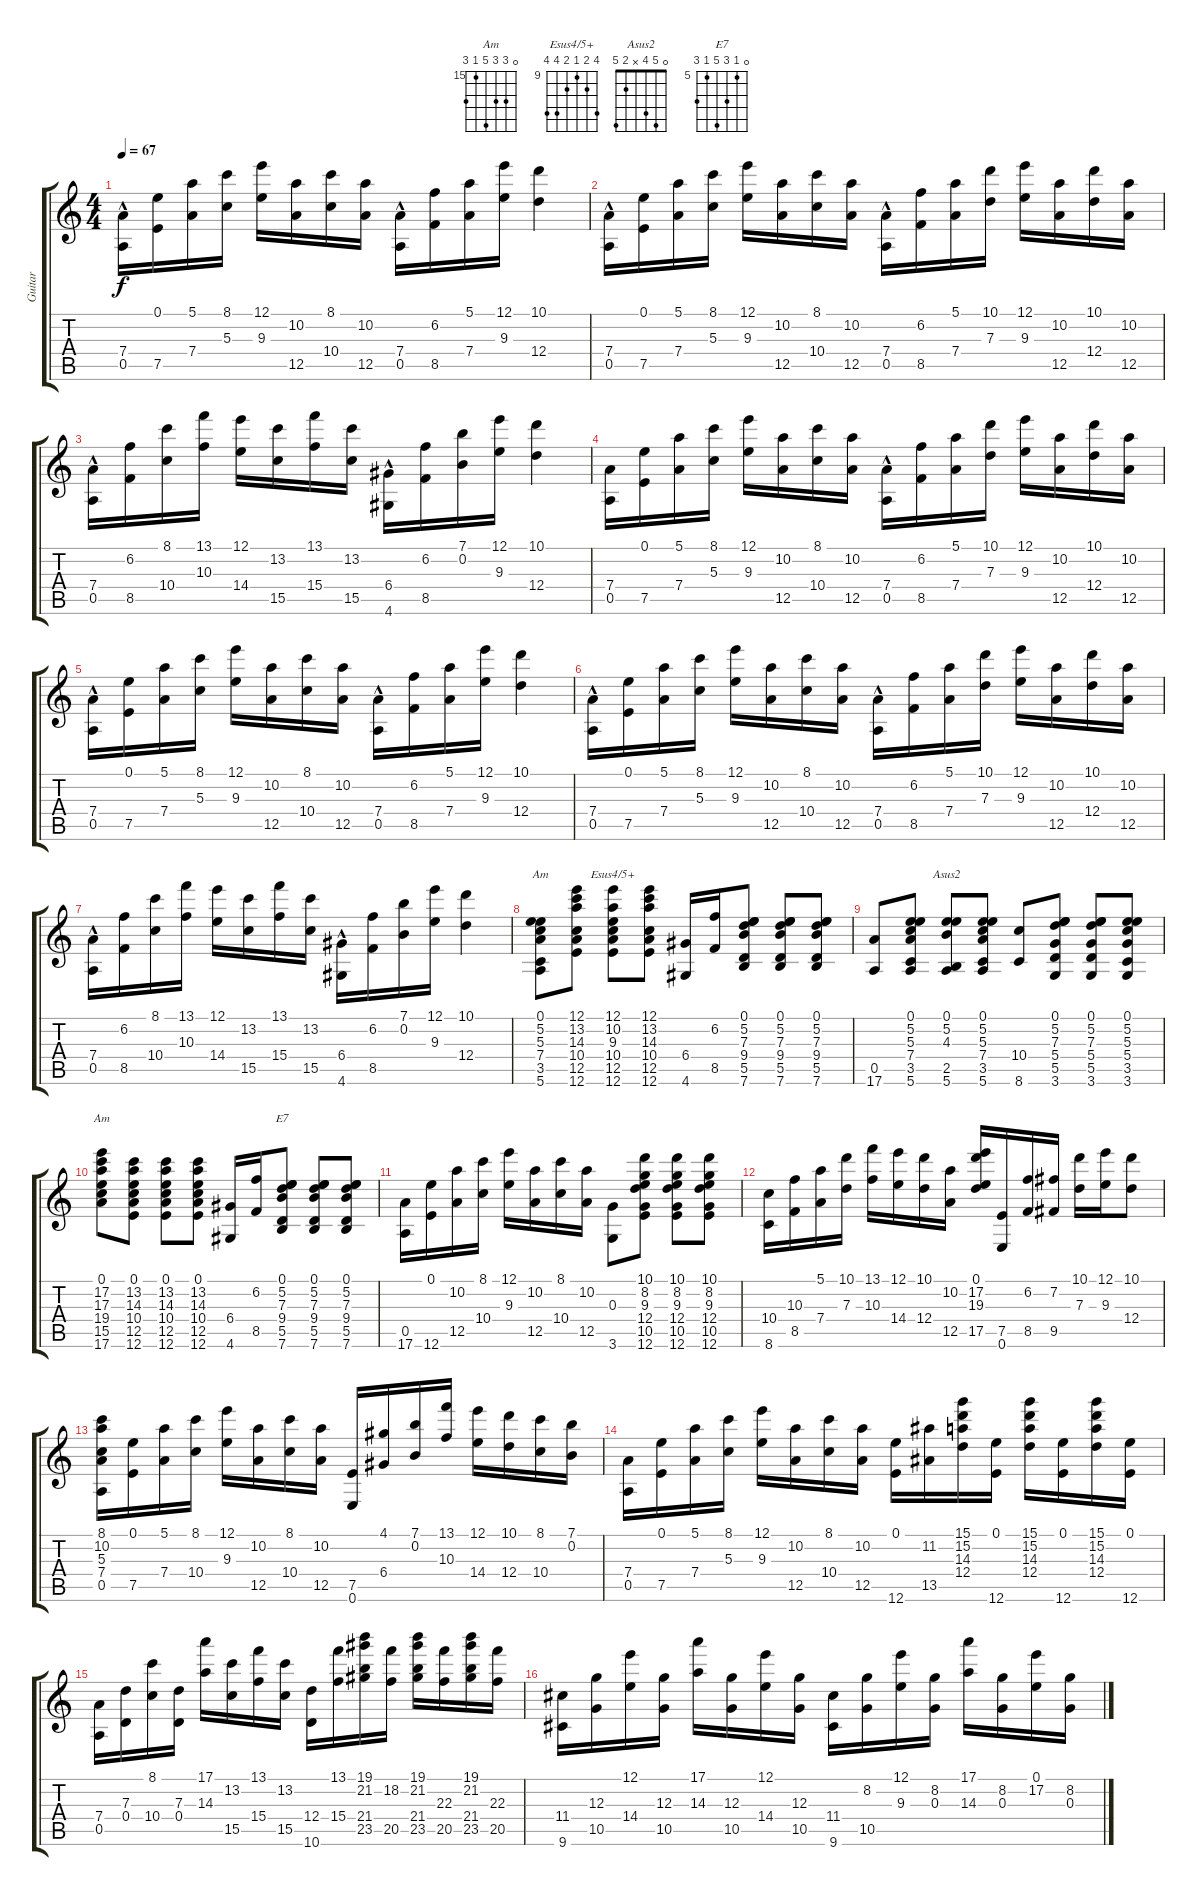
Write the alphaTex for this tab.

\track ("Guitar" "Guitar") {instrument acousticguitarnylon}
\staff {score tabs}
\tuning (E4 B3 G3 D3 A2 E2) {hide}
\chord ("Am" 0 5 5 7 3 5) {firstfret 3}
\chord ("Esus4/5+" 12 10 9 10 12 12) {firstfret 9}
\chord ("Asus2" 0 5 4 x 2 5)
\chord ("Am" 0 17 17 19 15 17) {firstfret 15}
\chord ("E7" 0 5 7 9 5 7) {firstfret 5}
\ts (4 4)
\tempo 67
\clef g2
\ks c
(7.4 0.5{hac}).16{dy f} (0.1 7.5).16 (5.1 7.4).16 (8.1 5.3).16 (12.1 9.3).16 (10.2 12.5).16 (8.1 10.4).16 (10.2 12.5).16 (7.4 0.5{hac}).16 (6.2 8.5).16 (5.1 7.4).16 (12.1 9.3).16 (10.1 12.4).4 |
(7.4 0.5{hac}).16 (0.1 7.5).16 (5.1 7.4).16 (8.1 5.3).16 (12.1 9.3).16 (10.2 12.5).16 (8.1 10.4).16 (10.2 12.5).16 (7.4 0.5{hac}).16 (6.2 8.5).16 (5.1 7.4).16 (10.1 7.3).16 (12.1 9.3).16 (10.2 12.5).16 (10.1 12.4).16 (10.2 12.5).16 |
(7.4{hac} 0.5{hac}).16 (6.2 8.5).16 (8.1 10.4).16 (13.1 10.3).16 (12.1 14.4).16 (13.2 15.5).16 (13.1 15.4).16 (13.2 15.5).16 (6.4{hac} 4.6{hac}).16 (6.2 8.5).16 (7.1 0.2).16 (12.1 9.3).16 (10.1 12.4).4 |
(7.4 0.5).16 (0.1 7.5).16 (5.1 7.4).16 (8.1 5.3).16 (12.1 9.3).16 (10.2 12.5).16 (8.1 10.4).16 (10.2 12.5).16 (7.4 0.5{hac}).16 (6.2 8.5).16 (5.1 7.4).16 (10.1 7.3).16 (12.1 9.3).16 (10.2 12.5).16 (10.1 12.4).16 (10.2 12.5).16 |
(7.4 0.5{hac}).16 (0.1 7.5).16 (5.1 7.4).16 (8.1 5.3).16 (12.1 9.3).16 (10.2 12.5).16 (8.1 10.4).16 (10.2 12.5).16 (7.4 0.5{hac}).16 (6.2 8.5).16 (5.1 7.4).16 (12.1 9.3).16 (10.1 12.4).4 |
(7.4 0.5{hac}).16 (0.1 7.5).16 (5.1 7.4).16 (8.1 5.3).16 (12.1 9.3).16 (10.2 12.5).16 (8.1 10.4).16 (10.2 12.5).16 (7.4 0.5{hac}).16 (6.2 8.5).16 (5.1 7.4).16 (10.1 7.3).16 (12.1 9.3).16 (10.2 12.5).16 (10.1 12.4).16 (10.2 12.5).16 |
(7.4{hac} 0.5{hac}).16 (6.2 8.5).16 (8.1 10.4).16 (13.1 10.3).16 (12.1 14.4).16 (13.2 15.5).16 (13.1 15.4).16 (13.2 15.5).16 (6.4{hac} 4.6{hac}).16 (6.2 8.5).16 (7.1 0.2).16 (12.1 9.3).16 (10.1 12.4).4 |
(0.1 5.2 5.3 7.4 3.5 5.6).8{ch "Am"} (12.1 13.2 14.3 10.4 12.5 12.6).8 (12.1 10.2 9.3 10.4 12.5 12.6).8{ch "Esus4/5+"} (12.1 13.2 14.3 10.4 12.5 12.6).8 (6.4 4.6).16 (6.2 8.5).16 (0.1 5.2 7.3 9.4 5.5 7.6).8 (0.1 5.2 7.3 9.4 5.5 7.6).8 (0.1 5.2 7.3 9.4 5.5 7.6).8 |
(0.5 17.6).8 (0.1 5.2 5.3 7.4 3.5 5.6).8 (0.1 5.2 4.3 2.5 5.6).8{ch "Asus2"} (0.1 5.2 5.3 7.4 3.5 5.6).8 (10.4 8.6).8 (0.1 5.2 7.3 5.4 5.5 3.6).8 (0.1 5.2 7.3 5.4 5.5 3.6).8 (0.1 5.2 5.3 5.4 3.5 3.6).8 |
(0.1 17.2 17.3 19.4 15.5 17.6).8{ch "Am"} (0.1 13.2 14.3 10.4 12.5 12.6).8 (0.1 13.2 14.3 10.4 12.5 12.6).8 (0.1 13.2 14.3 10.4 12.5 12.6).8 (6.4 4.6).16 (6.2 8.5).16 (0.1 5.2 7.3 9.4 5.5 7.6).8{ch "E7"} (0.1 5.2 7.3 9.4 5.5 7.6).8 (0.1 5.2 7.3 9.4 5.5 7.6).8 |
(0.5 17.6).16 (0.1 12.6).16 (10.2 12.5).16 (8.1 10.4).16 (12.1 9.3).16 (10.2 12.5).16 (8.1 10.4).16 (10.2 12.5).16 (0.3 3.6).8 (10.1 8.2 9.3 12.4 10.5 12.6).8 (10.1 8.2 9.3 12.4 10.5 12.6).8 (10.1 8.2 9.3 12.4 10.5 12.6).8 |
(10.4 8.6).16 (10.3 8.5).16 (5.1 7.4).16 (10.1 7.3).16 (13.1 10.3).16 (12.1 14.4).16 (10.1 12.4).16 (10.2 12.5).16 (0.1 17.2 19.3 17.5).16 (7.5 0.6).16 (6.2 8.5).16 (7.2 9.5).16 (10.1 7.3).16 (12.1 9.3).16 (10.1 12.4).8 |
(8.1 10.2 5.3 7.4 0.5).16 (0.1 7.5).16 (5.1 7.4).16 (8.1 10.4).16 (12.1 9.3).16 (10.2 12.5).16 (8.1 10.4).16 (10.2 12.5).16 (7.5 0.6).16 (4.1 6.4).16 (7.1 0.2).16 (13.1 10.3).16 (12.1 14.4).16 (10.1 12.4).16 (8.1 10.4).16 (7.1 0.2).16 |
(7.4 0.5).16 (0.1 7.5).16 (5.1 7.4).16 (8.1 5.3).16 (12.1 9.3).16 (10.2 12.5).16 (8.1 10.4).16 (10.2 12.5).16 (0.1 12.6).16 (11.2 13.5).16 (15.1 15.2 14.3 12.4).16 (0.1 12.6).16 (15.1 15.2 14.3 12.4).16 (0.1 12.6).16 (15.1 15.2 14.3 12.4).16 (0.1 12.6).16 |
(7.4 0.5).16 (7.3 0.4).16 (8.1 10.4).16 (7.3 0.4).16 (17.1 14.3).16 (13.2 15.5).16 (13.1 15.4).16 (13.2 15.5).16 (12.4 10.6).16 (13.1 15.4).16 (19.1 21.2 21.4 23.5).16 (18.2 20.5).16 (19.1 21.2 21.4 23.5).16 (22.3 20.5).16 (19.1 21.2 21.4 23.5).16 (22.3 20.5).16 |
(11.4 9.6).16 (12.3 10.5).16 (12.1 14.4).16 (12.3 10.5).16 (17.1 14.3).16 (12.3 10.5).16 (12.1 14.4).16 (12.3 10.5).16 (11.4 9.6).16 (8.2 10.5).16 (12.1 9.3).16 (8.2 0.3).16 (17.1 14.3).16 (8.2 0.3).16 (0.1 17.2).16 (8.2 0.3).16
